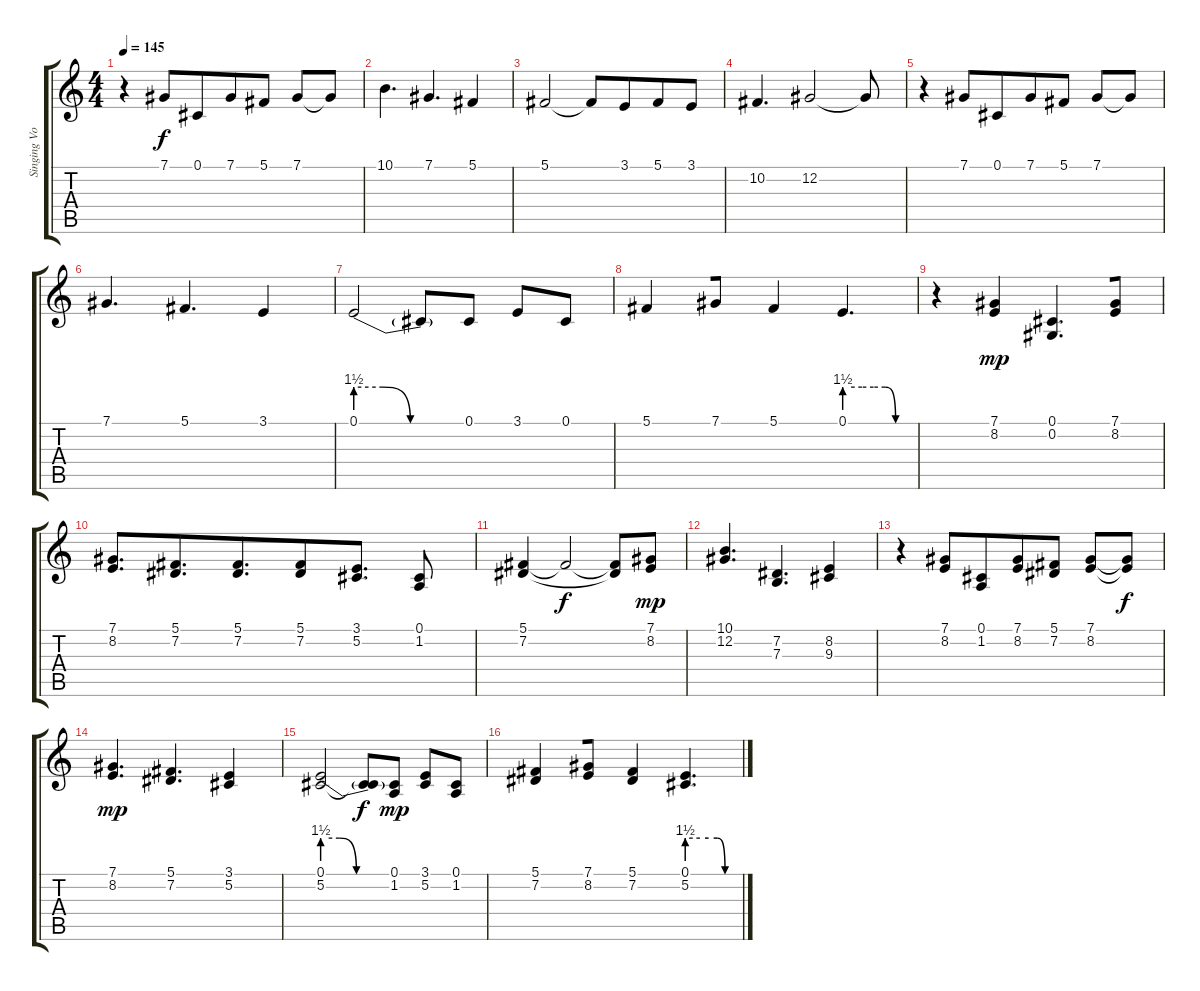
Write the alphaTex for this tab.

\track ("Singing Vocals" "Singing Vo") {instrument violin}
\staff {score tabs}
\tuning (Db4 Ab3 E3 B2 Gb2 B1) {hide}
\ts (4 4)
\tempo 145
\clef g2
\ks c
r.4{dy f} 7.1.8{beam merge} 0.1.8{beam merge} 7.1.8 5.1.8 7.1.8 7.1{t}.8 |
10.1.4{d} 7.1.4{d} 5.1.4 |
5.1.2{beam merge} 5.1{t}.8 3.1.8{beam merge} 5.1.8 3.1.8 |
10.2.4{d} 12.2.2 12.2{t}.8 |
r.4 7.1.8{beam merge} 0.1.8{beam merge} 7.1.8 5.1.8 7.1.8 7.1{t}.8 |
7.1.4{d} 5.1.4{d} 3.1.4 |
0.1{be (custom 0 6 15 6 30 0 60 0)}.2{beam merge} 0.1{t}.8{beam merge} 0.1.8 3.1.8 0.1.8 |
5.1.4{beam merge} 7.1.8 5.1.4 0.1{be (custom 0 6 15 6 25 6 35 6 44 0 60 0)}.4{d} |
r.4{beam merge} (7.1 8.2).4{dy mp} (0.1 0.2).4{d beam merge} (7.1 8.2).8 |
(7.1 8.2).8{d} (5.1 7.2).8{d beam merge} (5.1 7.2).8{d beam merge} (5.1 7.2).8 (3.1 5.2).8{d} (0.1 1.2).8 |
(5.1 7.2).4 5.1{t}.2{dy f beam merge} (5.1{t} 7.2{t}).8{beam merge} (7.1 8.2).8{dy mp} |
(10.1 12.2).4{d} (7.2 7.3).4{d beam merge} (8.2 9.3).4 |
r.4 (7.1 8.2).8{beam merge} (0.1 1.2).8{beam merge} (7.1 8.2).8 (5.1 7.2).8 (7.1 8.2).8 (7.1{t} 8.2{t}).8{dy f} |
(7.1 8.2).4{d dy mp} (5.1 7.2).4{d} (3.1 5.2).4 |
(0.1{be (custom 0 6 15 6 30 0 60 0)} 5.2).2{beam merge} (0.1{t} 5.2{t}).8{dy f beam merge} (0.1 1.2).8{dy mp} (3.1 5.2).8 (0.1 1.2).8 |
(5.1 7.2).4{beam merge} (7.1 8.2).8 (5.1 7.2).4 (0.1{be (custom 0 6 15 6 25 6 35 6 44 0 60 0)} 5.2).4{d}
